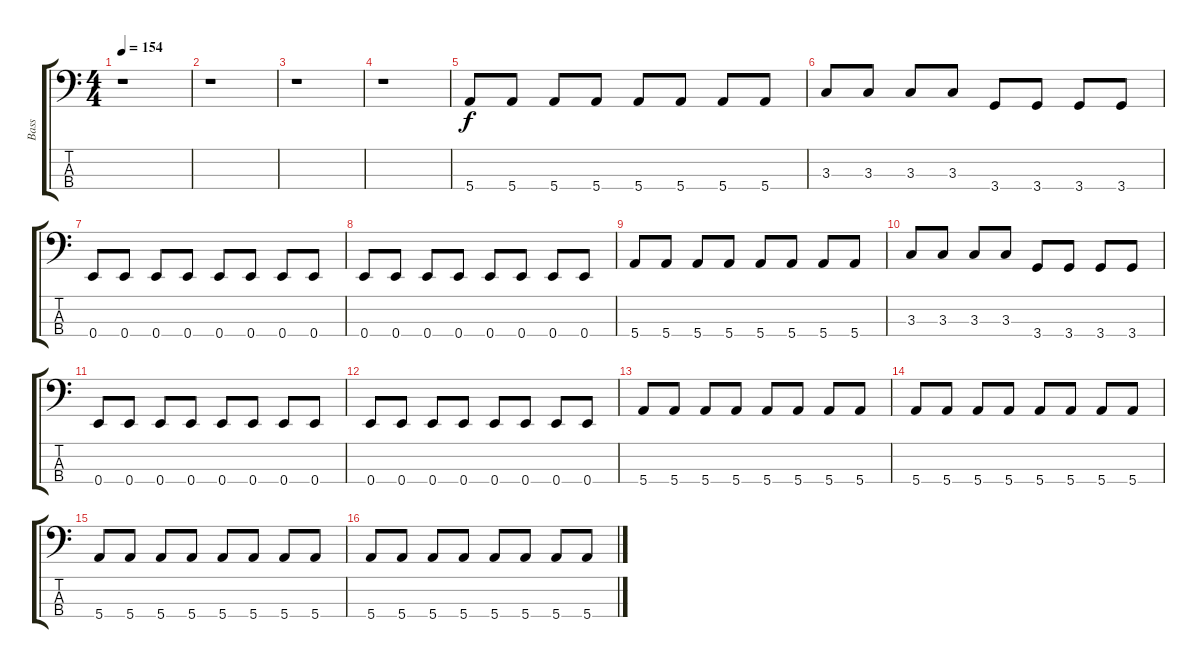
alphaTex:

\track ("Bass" "Bass") {instrument electricbassfinger}
\staff {score tabs}
\tuning (G2 D2 A1 E1) {hide}
\ts (4 4)
\tempo 154
\clef f4
\ks c
r.1{dy f instrument electricbassfinger} |
r.1 |
r.1 |
r.1 |
5.4.8 5.4.8 5.4.8 5.4.8 5.4.8 5.4.8 5.4.8 5.4.8 |
3.3.8 3.3.8 3.3.8 3.3.8 3.4.8 3.4.8 3.4.8 3.4.8 |
0.4.8 0.4.8 0.4.8 0.4.8 0.4.8 0.4.8 0.4.8 0.4.8 |
0.4.8 0.4.8 0.4.8 0.4.8 0.4.8 0.4.8 0.4.8 0.4.8 |
5.4.8 5.4.8 5.4.8 5.4.8 5.4.8 5.4.8 5.4.8 5.4.8 |
3.3.8 3.3.8 3.3.8 3.3.8 3.4.8 3.4.8 3.4.8 3.4.8 |
0.4.8 0.4.8 0.4.8 0.4.8 0.4.8 0.4.8 0.4.8 0.4.8 |
0.4.8 0.4.8 0.4.8 0.4.8 0.4.8 0.4.8 0.4.8 0.4.8 |
5.4.8 5.4.8 5.4.8 5.4.8 5.4.8 5.4.8 5.4.8 5.4.8 |
5.4.8 5.4.8 5.4.8 5.4.8 5.4.8 5.4.8 5.4.8 5.4.8 |
5.4.8 5.4.8 5.4.8 5.4.8 5.4.8 5.4.8 5.4.8 5.4.8 |
5.4.8 5.4.8 5.4.8 5.4.8 5.4.8 5.4.8 5.4.8 5.4.8
